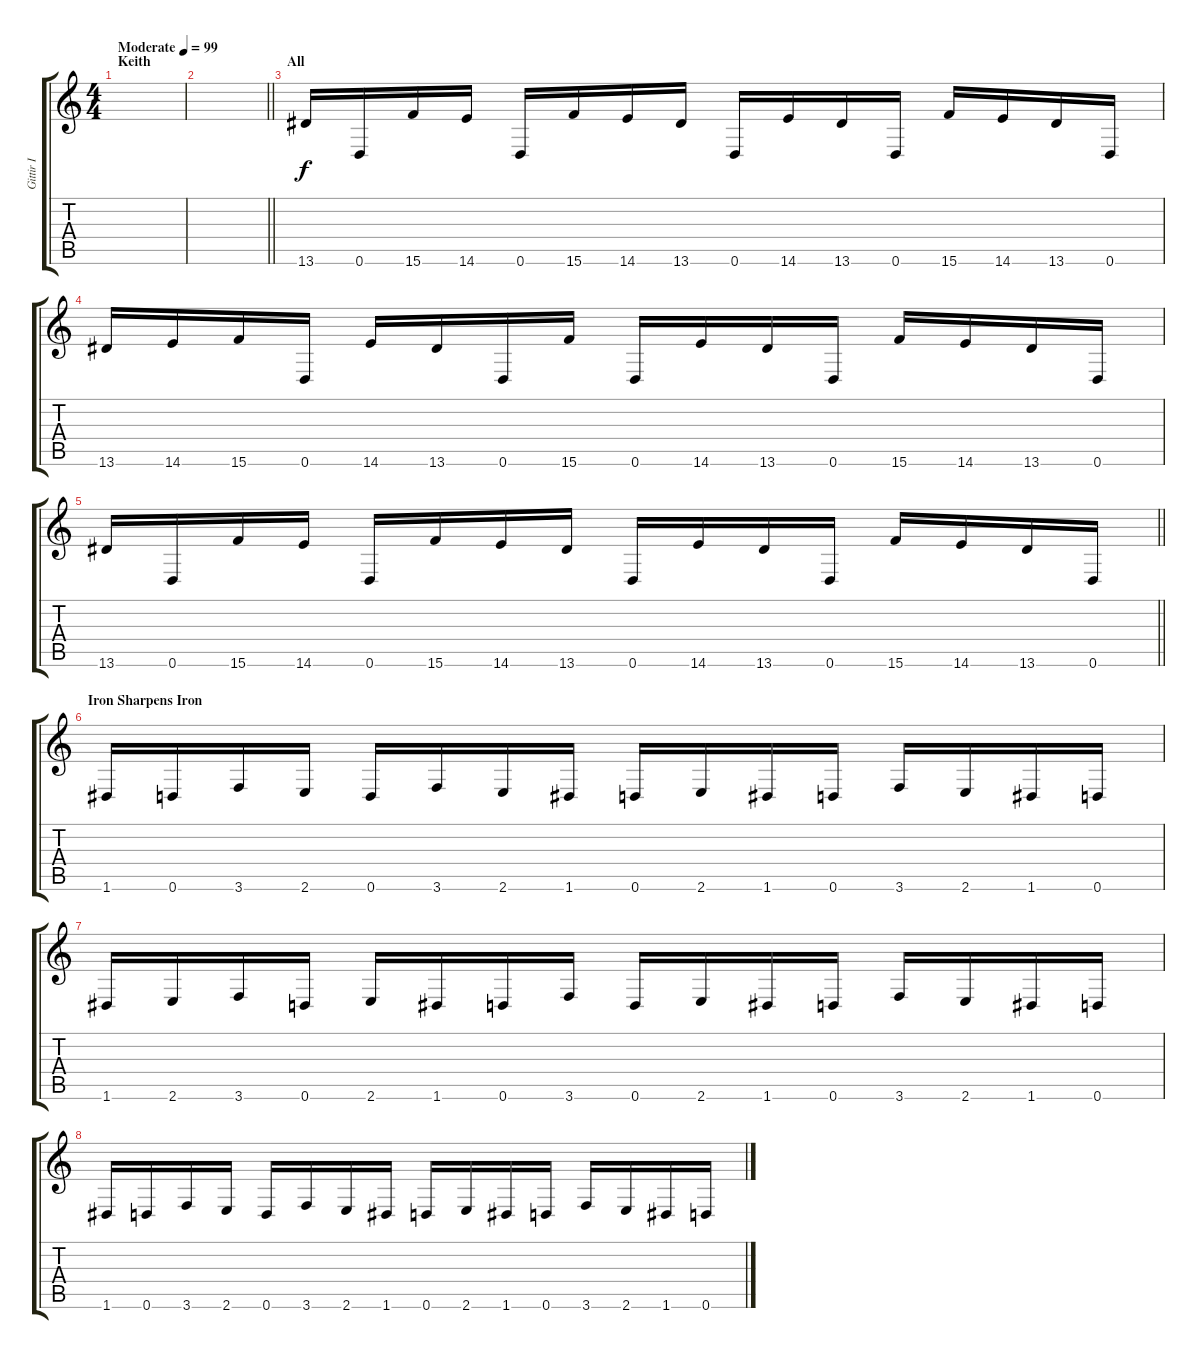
\track ("Gittir I" "Gittir I") {instrument distortionguitar}
\staff {score tabs}
\tuning (E4 B3 G3 D3 A2 D2) {hide}
\ts (4 4)
\section ("" "Keith")
\tempo (99 "Moderate")
\clef g2
\ks c
|
\barLineRight lightlight
|
\section ("" "All")
13.6.16 0.6.16 15.6.16 14.6.16 0.6.16 15.6.16 14.6.16 13.6.16 0.6.16 14.6.16 13.6.16 0.6.16 15.6.16 14.6.16 13.6.16 0.6.16 |
13.6.16 14.6.16 15.6.16 0.6.16 14.6.16 13.6.16 0.6.16 15.6.16 0.6.16 14.6.16 13.6.16 0.6.16 15.6.16 14.6.16 13.6.16 0.6.16 |
\barLineRight lightlight
13.6.16 0.6.16 15.6.16 14.6.16 0.6.16 15.6.16 14.6.16 13.6.16 0.6.16 14.6.16 13.6.16 0.6.16 15.6.16 14.6.16 13.6.16 0.6.16 |
\section ("" "Iron Sharpens Iron")
1.6.16 0.6.16 3.6.16 2.6.16 0.6.16 3.6.16 2.6.16 1.6.16 0.6.16 2.6.16 1.6.16 0.6.16 3.6.16 2.6.16 1.6.16 0.6.16 |
1.6.16 2.6.16 3.6.16 0.6.16 2.6.16 1.6.16 0.6.16 3.6.16 0.6.16 2.6.16 1.6.16 0.6.16 3.6.16 2.6.16 1.6.16 0.6.16 |
1.6.16 0.6.16 3.6.16 2.6.16 0.6.16 3.6.16 2.6.16 1.6.16 0.6.16 2.6.16 1.6.16 0.6.16 3.6.16 2.6.16 1.6.16 0.6.16
